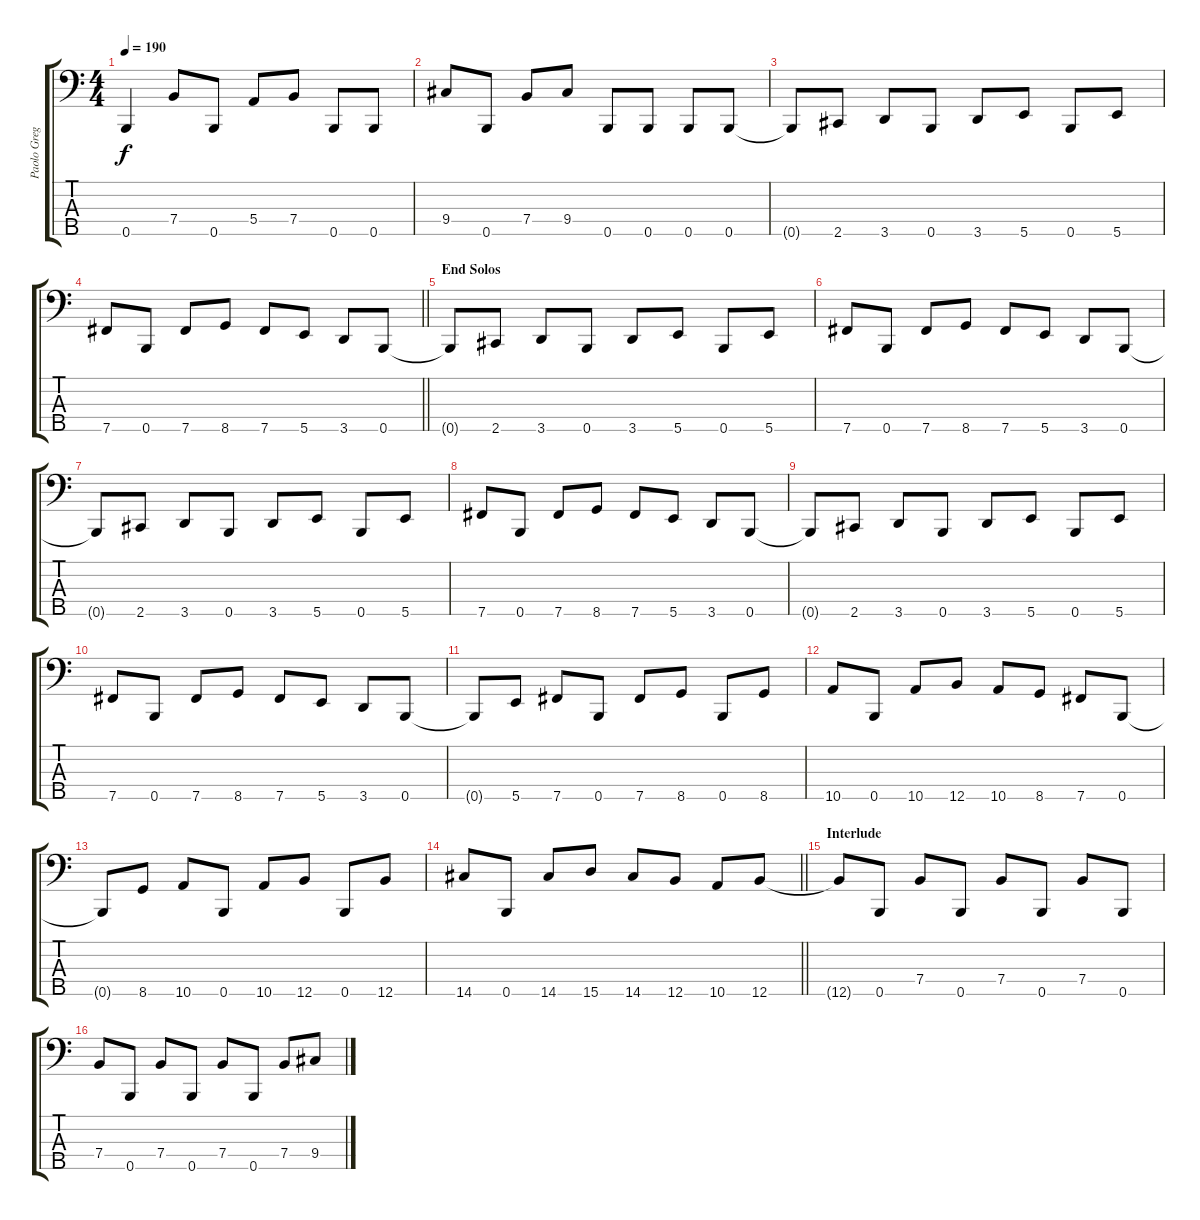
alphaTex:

\track ("Paolo Gregoletto" "Paolo Greg") {instrument electricbasspick}
\staff {score tabs}
\tuning (G2 D2 A1 E1 B0) {hide}
\ts (4 4)
\tempo 190
\clef f4
\ks c
0.5{t}.4{dy f} 7.4.8 0.5.8 5.4.8 7.4.8 0.5.8 0.5.8 |
9.4.8 0.5.8 7.4.8 9.4.8 0.5.8 0.5.8 0.5.8 0.5.8 |
0.5{t}.8 2.5.8 3.5.8 0.5.8 3.5.8 5.5.8 0.5.8 5.5.8 |
\barLineRight lightlight
7.5.8 0.5.8 7.5.8 8.5.8 7.5.8 5.5.8 3.5.8 0.5.8 |
\section ("" "End Solos")
0.5{t}.8 2.5.8 3.5.8 0.5.8 3.5.8 5.5.8 0.5.8 5.5.8 |
7.5.8 0.5.8 7.5.8 8.5.8 7.5.8 5.5.8 3.5.8 0.5.8 |
0.5{t}.8 2.5.8 3.5.8 0.5.8 3.5.8 5.5.8 0.5.8 5.5.8 |
7.5.8 0.5.8 7.5.8 8.5.8 7.5.8 5.5.8 3.5.8 0.5.8 |
0.5{t}.8 2.5.8 3.5.8 0.5.8 3.5.8 5.5.8 0.5.8 5.5.8 |
7.5.8 0.5.8 7.5.8 8.5.8 7.5.8 5.5.8 3.5.8 0.5.8 |
0.5{t}.8 5.5.8 7.5.8 0.5.8 7.5.8 8.5.8 0.5.8 8.5.8 |
10.5.8 0.5.8 10.5.8 12.5.8 10.5.8 8.5.8 7.5.8 0.5.8 |
0.5{t}.8 8.5.8 10.5.8 0.5.8 10.5.8 12.5.8 0.5.8 12.5.8 |
\barLineRight lightlight
14.5.8 0.5.8 14.5.8 15.5.8 14.5.8 12.5.8 10.5.8 12.5.8 |
\section ("" "Interlude")
12.5{t}.8 0.5.8 7.4.8 0.5.8 7.4.8 0.5.8 7.4.8 0.5.8 |
7.4.8 0.5.8 7.4.8 0.5.8 7.4.8 0.5.8 7.4.8 9.4.8
